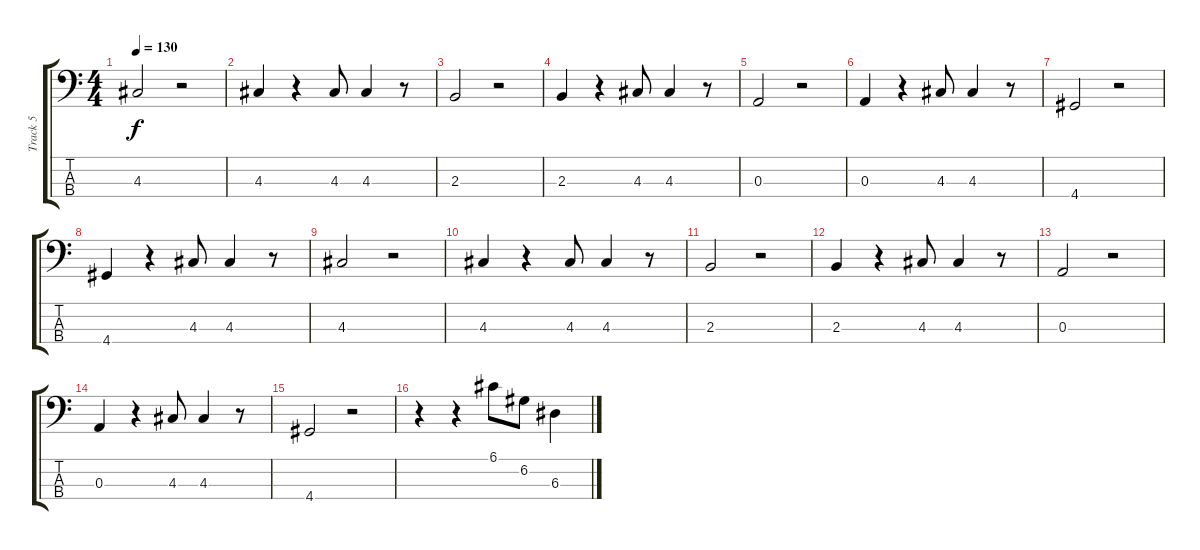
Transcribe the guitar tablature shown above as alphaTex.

\track ("Track 5" "Track 5") {instrument electricbassfinger}
\staff {score tabs}
\tuning (G2 D2 A1 E1) {hide}
\ts (4 4)
\tempo 130
\clef f4
\ks c
4.3.2{dy f} r.2 |
4.3.4 r.4 4.3.8 4.3.4 r.8 |
2.3.2 r.2 |
2.3.4 r.4 4.3.8 4.3.4 r.8 |
0.3.2 r.2 |
0.3.4 r.4 4.3.8 4.3.4 r.8 |
4.4.2 r.2 |
4.4.4 r.4 4.3.8 4.3.4 r.8 |
4.3.2 r.2 |
4.3.4 r.4 4.3.8 4.3.4 r.8 |
2.3.2 r.2 |
2.3.4 r.4 4.3.8 4.3.4 r.8 |
0.3.2 r.2 |
0.3.4 r.4 4.3.8 4.3.4 r.8 |
4.4.2 r.2 |
r.4 r.4 6.1.8 6.2.8 6.3.4
